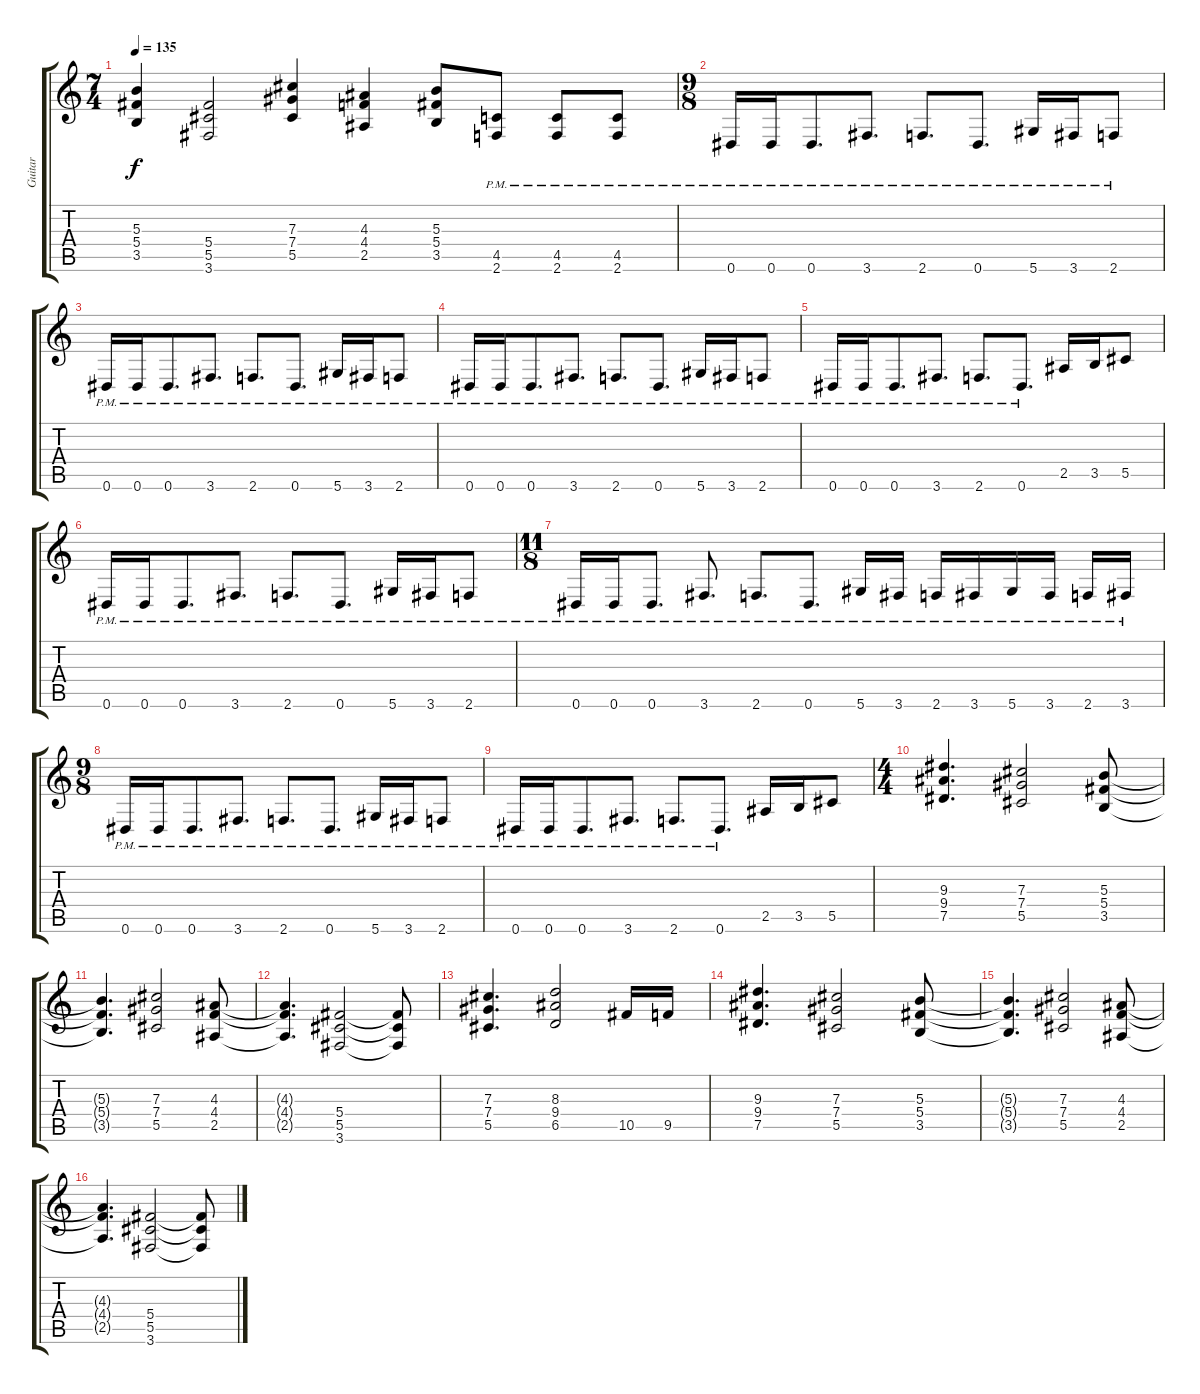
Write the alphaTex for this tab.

\track ("Guitar" "Guitar") {instrument overdrivenguitar}
\staff {score tabs}
\tuning (Eb4 Bb3 Gb3 Db3 Ab2 Eb2) {hide}
\ts (7 4)
\tempo 135
\clef g2
\ks c
(5.3 5.4 3.5).4{dy f} (5.4 5.5 3.6).2 (7.3 7.4 5.5).4 (4.3 4.4 2.5).4 (5.3 5.4 3.5).8 (4.5{pm} 2.6{pm}).8 (4.5{pm} 2.6{pm}).8 (4.5{pm} 2.6{pm}).8 |
\ts (9 8)
0.6{pm}.16 0.6{pm}.16 0.6{pm}.8{d} 3.6{pm}.8{d} 2.6{pm}.8{d} 0.6{pm}.8{d} 5.6{pm}.16 3.6{pm}.16 2.6{pm}.8 |
0.6{pm}.16 0.6{pm}.16 0.6{pm}.8{d} 3.6{pm}.8{d} 2.6{pm}.8{d} 0.6{pm}.8{d} 5.6{pm}.16 3.6{pm}.16 2.6{pm}.8 |
0.6{pm}.16 0.6{pm}.16 0.6{pm}.8{d} 3.6{pm}.8{d} 2.6{pm}.8{d} 0.6{pm}.8{d} 5.6{pm}.16 3.6{pm}.16 2.6{pm}.8 |
0.6{pm}.16 0.6{pm}.16 0.6{pm}.8{d} 3.6{pm}.8{d} 2.6{pm}.8{d} 0.6{pm}.8{d} 2.5.16 3.5.16 5.5.8 |
0.6{pm}.16 0.6{pm}.16 0.6{pm}.8{d} 3.6{pm}.8{d} 2.6{pm}.8{d} 0.6{pm}.8{d} 5.6{pm}.16 3.6{pm}.16 2.6{pm}.8 |
\ts (11 8)
0.6{pm}.16 0.6{pm}.16 0.6{pm}.8{d} 3.6{pm}.8{d} 2.6{pm}.8{d} 0.6{pm}.8{d} 5.6{pm}.16 3.6{pm}.16 2.6{pm}.16 3.6{pm}.16 5.6{pm}.16 3.6{pm}.16 2.6{pm}.16 3.6{pm}.16 |
\ts (9 8)
0.6{pm}.16 0.6{pm}.16 0.6{pm}.8{d} 3.6{pm}.8{d} 2.6{pm}.8{d} 0.6{pm}.8{d} 5.6{pm}.16 3.6{pm}.16 2.6{pm}.8 |
0.6{pm}.16 0.6{pm}.16 0.6{pm}.8{d} 3.6{pm}.8{d} 2.6{pm}.8{d} 0.6{pm}.8{d} 2.5.16 3.5.16 5.5.8 |
\ts (4 4)
(9.3 9.4 7.5).4{d} (7.3 7.4 5.5).2 (5.3 5.4 3.5).8 |
(5.3{t} 5.4{t} 3.5{t}).4{d} (7.3 7.4 5.5).2 (4.3 4.4 2.5).8 |
(4.3{t} 4.4{t} 2.5{t}).4{d} (5.4 5.5 3.6).2 (5.4{t} 5.5{t} 3.6{t}).8 |
(7.3 7.4 5.5).4{d} (8.3 9.4 6.5).2 10.5.16 9.5.16 |
(9.3 9.4 7.5).4{d} (7.3 7.4 5.5).2 (5.3 5.4 3.5).8 |
(5.3{t} 5.4{t} 3.5{t}).4{d} (7.3 7.4 5.5).2 (4.3 4.4 2.5).8 |
(4.3{t} 4.4{t} 2.5{t}).4{d} (5.4 5.5 3.6).2 (5.4{t} 5.5{t} 3.6{t}).8
